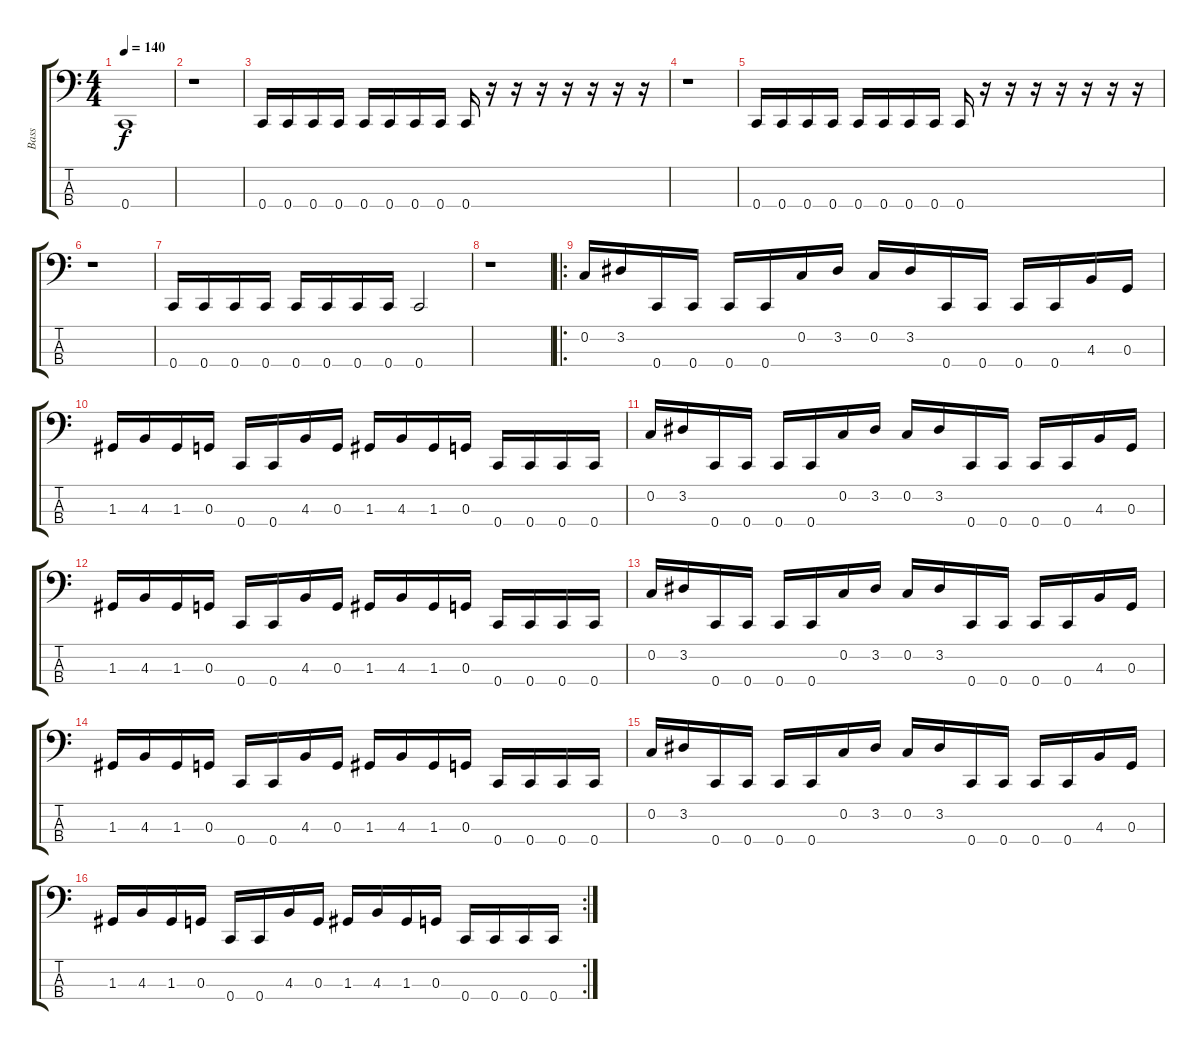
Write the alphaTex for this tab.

\track ("Bass" "Bass") {instrument electricbassfinger}
\staff {score tabs}
\tuning (F2 C2 G1 C1) {hide}
\ts (4 4)
\tempo 140
\clef f4
\ks c
0.4.1{dy f instrument electricbassfinger} |
r.1 |
0.4.16 0.4.16 0.4.16 0.4.16 0.4.16 0.4.16 0.4.16 0.4.16 0.4.16 r.16 r.16 r.16 r.16 r.16 r.16 r.16 |
r.1 |
0.4.16 0.4.16 0.4.16 0.4.16 0.4.16 0.4.16 0.4.16 0.4.16 0.4.16 r.16 r.16 r.16 r.16 r.16 r.16 r.16 |
r.1 |
0.4.16 0.4.16 0.4.16 0.4.16 0.4.16 0.4.16 0.4.16 0.4.16 0.4.2 |
r.1 |
\ro
0.2.16 3.2.16 0.4.16 0.4.16 0.4.16 0.4.16 0.2.16 3.2.16 0.2.16 3.2.16 0.4.16 0.4.16 0.4.16 0.4.16 4.3.16 0.3.16 |
1.3.16 4.3.16 1.3.16 0.3.16 0.4.16 0.4.16 4.3.16 0.3.16 1.3.16 4.3.16 1.3.16 0.3.16 0.4.16 0.4.16 0.4.16 0.4.16 |
0.2.16 3.2.16 0.4.16 0.4.16 0.4.16 0.4.16 0.2.16 3.2.16 0.2.16 3.2.16 0.4.16 0.4.16 0.4.16 0.4.16 4.3.16 0.3.16 |
1.3.16 4.3.16 1.3.16 0.3.16 0.4.16 0.4.16 4.3.16 0.3.16 1.3.16 4.3.16 1.3.16 0.3.16 0.4.16 0.4.16 0.4.16 0.4.16 |
0.2.16 3.2.16 0.4.16 0.4.16 0.4.16 0.4.16 0.2.16 3.2.16 0.2.16 3.2.16 0.4.16 0.4.16 0.4.16 0.4.16 4.3.16 0.3.16 |
1.3.16 4.3.16 1.3.16 0.3.16 0.4.16 0.4.16 4.3.16 0.3.16 1.3.16 4.3.16 1.3.16 0.3.16 0.4.16 0.4.16 0.4.16 0.4.16 |
0.2.16 3.2.16 0.4.16 0.4.16 0.4.16 0.4.16 0.2.16 3.2.16 0.2.16 3.2.16 0.4.16 0.4.16 0.4.16 0.4.16 4.3.16 0.3.16 |
\rc 2
1.3.16 4.3.16 1.3.16 0.3.16 0.4.16 0.4.16 4.3.16 0.3.16 1.3.16 4.3.16 1.3.16 0.3.16 0.4.16 0.4.16 0.4.16 0.4.16
